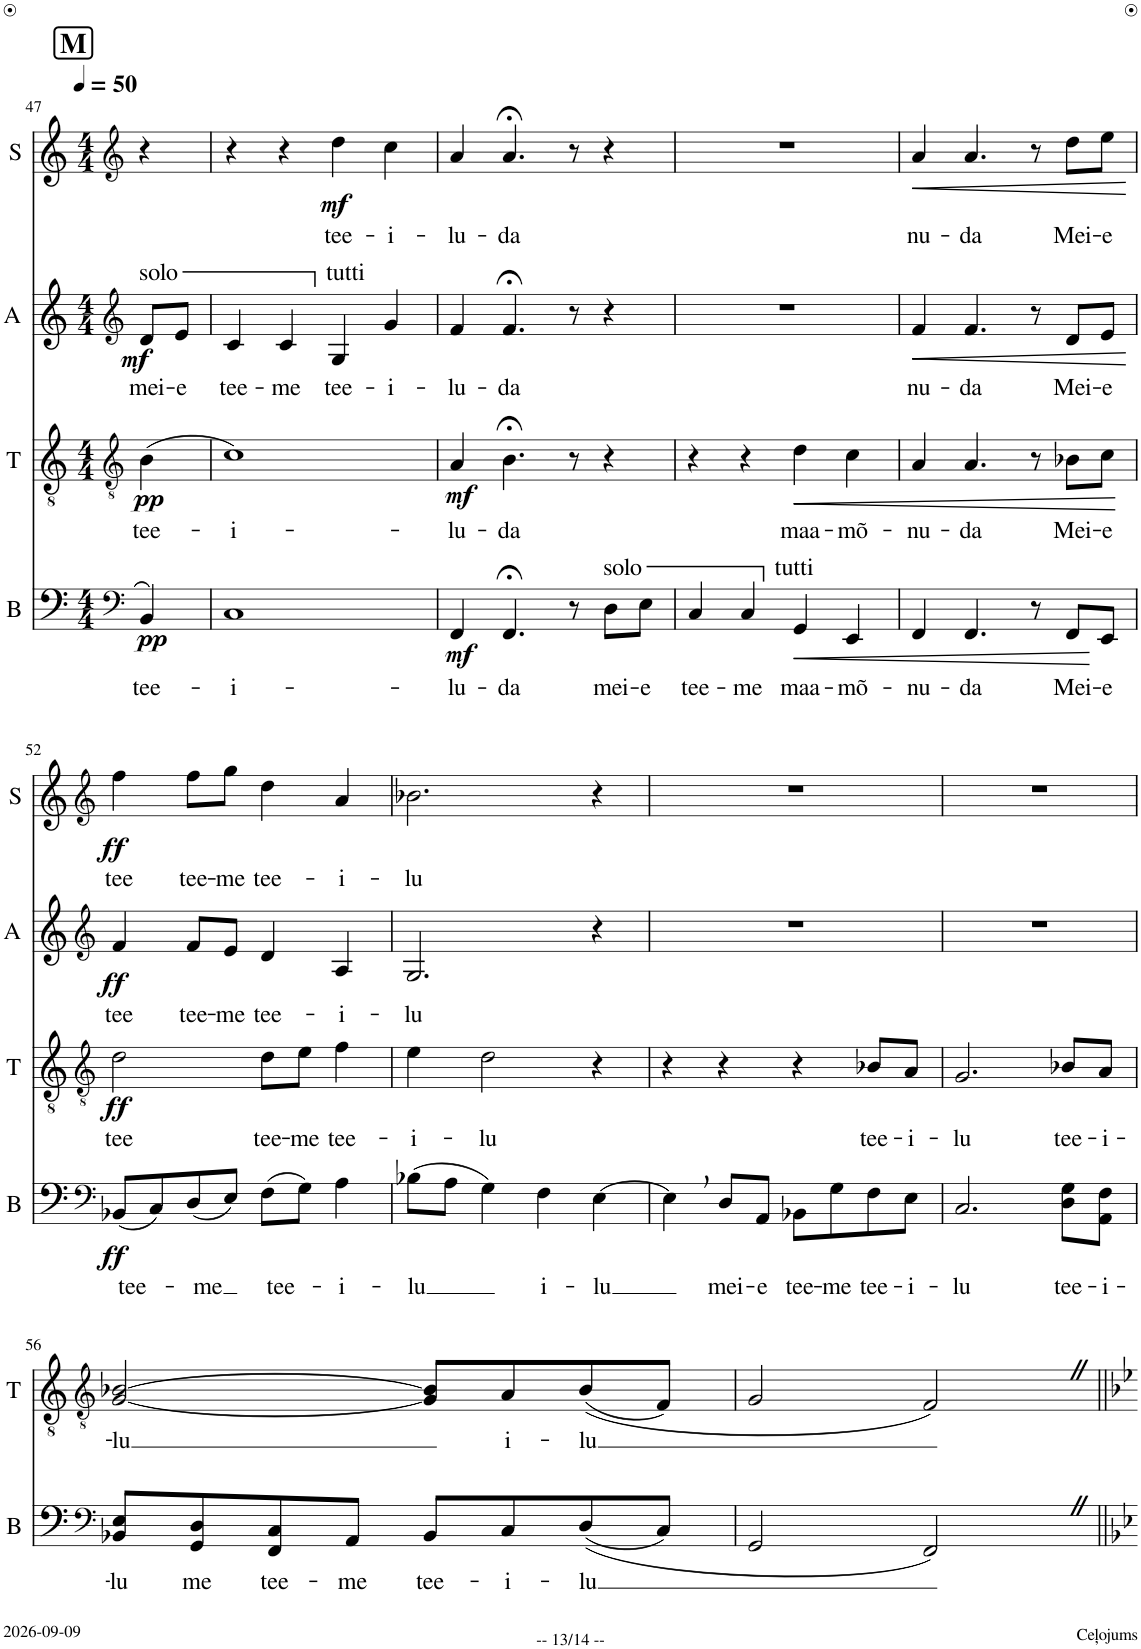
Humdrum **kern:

**kern	**text	**dynam	**kern	**text	**dynam	**kern	**text	**dynam	**kern	**text	**dynam
*part4	*part4	*part4	*part3	*part3	*part3	*part2	*part2	*part2	*part1	*part1	*part1
*staff4	*staff4	*staff4	*staff3	*staff3	*staff3	*staff2	*staff2	*staff2	*staff1	*staff1	*staff1
*I"B	*	*	*I"T	*	*	*I"A	*	*	*I"S	*	*
*I'B	*	*	*I'T	*	*	*I'A	*	*	*I'S	*	*
!!LO:PB:g=z
*clefF4	*	*	*clefGv2	*	*	*clefG2	*	*	*clefG2	*	*
*	*	*	*	*	*	*Trd1c2	*	*	*	*	*
*k[]	*	*	*k[]	*	*	*k[]	*	*	*k[]	*	*
*M4/4	*	*	*M4/4	*	*	*M4/4	*	*	*M4/4	*	*
*MM50	*	*	*MM50	*	*	*MM50	*	*	*MM50	*	*
!!LO:REH:place=s1:a:B:cj:fs=14:t=M
=47	=47	=47	=47	=47	=47	=47	=47	=47	=47	=47	=47
!	!	!	!	!	!	!LO:TX:a:t=solo	!	!	!	!	!
!	!LO:LY:b	!LO:DY:b	!	!LO:LY:b	!LO:DY:b	!	!LO:LY:b	!	!	!	!
4BB/	tee-	pp	(4B\	tee-	pp	8d/L	mei-	.	4r	.	.
!	!	!	!	!	!	!	!LO:LY:b	!	!	!	!
.	.	.	.	.	.	8e/J	-e	.	.	.	.
=48	=48	=48	=48	=48	=48	=48	=48	=48	=48	=48	=48
!	!LO:LY:b	!	!	!LO:LY:b	!	!	!LO:LY:b	!	!	!	!
1C	-i-	.	1c)	-i-	.	4c/	tee-	.	4r	.	.
!	!	!	!	!	!	!	!LO:LY:b	!	!	!	!
.	.	.	.	.	.	4c/	-me	.	4r	.	.
!	!	!	!	!	!	!LO:TX:a:t=tutti	!	!	!	!	!
!	!	!	!	!	!	!	!LO:LY:b	!LO:DY:b	!	!LO:LY:b	!LO:DY:b
.	.	.	.	.	.	4G/	tee-	mf	4dd\	tee-	mf
!	!	!	!	!	!	!	!LO:LY:b	!	!	!LO:LY:b	!
.	.	.	.	.	.	4g/	-i-	.	4cc\	-i-	.
=49	=49	=49	=49	=49	=49	=49	=49	=49	=49	=49	=49
!	!LO:LY:b	!LO:DY:b	!	!LO:LY:b	!LO:DY:b	!	!LO:LY:b	!	!	!LO:LY:b	!
4FF/	-lu-	mf	4A/	-lu-	mf	4f/	-lu-	.	4a/	-lu-	.
!	!LO:LY:b	!	!	!LO:LY:b	!	!	!LO:LY:b	!	!	!LO:LY:b	!
4.FF;</	-da	.	4.B;<\	-da	.	4.f;</	-da	.	4.a;</	-da	.
8r	.	.	8r	.	.	8r	.	.	8r	.	.
!LO:TX:a:t=solo	!	!	!	!	!	!	!	!	!	!	!
!	!LO:LY:b	!	!	!	!	!	!	!	!	!	!
8D\L	mei-	.	4r	.	.	4r	.	.	4r	.	.
!	!LO:LY:b	!	!	!	!	!	!	!	!	!	!
8E\J	-e	.	.	.	.	.	.	.	.	.	.
=50	=50	=50	=50	=50	=50	=50	=50	=50	=50	=50	=50
!	!LO:LY:b	!	!	!	!	!	!	!	!	!	!
4C/	tee-	.	4r	.	.	1r	.	.	1r	.	.
!	!LO:LY:b	!	!	!	!	!	!	!	!	!	!
4C/	-me	.	4r	.	.	.	.	.	.	.	.
!LO:TX:a:t=tutti	!	!	!	!	!	!	!	!	!	!	!
!	!LO:LY:b	!LO:HP:b	!	!LO:LY:b	!LO:HP:b	!	!	!	!	!	!
4GG/	maa-	<	4d\	maa-	<	.	.	.	.	.	.
!	!LO:LY:b	!	!	!LO:LY:b	!	!	!	!	!	!	!
4EE/	-mõ-	.	4c\	-mõ-	.	.	.	.	.	.	.
=51	=51	=51	=51	=51	=51	=51	=51	=51	=51	=51	=51
!	!LO:LY:b	!	!	!LO:LY:b	!	!	!LO:LY:b	!LO:HP:b	!	!LO:LY:b	!LO:HP:b
4FF/	-nu-	.	4A/	nu-	.	4f/	nu-	<	4a/	nu-	<
!	!LO:LY:b	!	!	!LO:LY:b	!	!	!LO:LY:b	!	!	!LO:LY:b	!
4.FF/	-da	.	4.A/	-da	.	4.f/	-da	.	4.a/	-da	.
8r	.	.	8r	.	.	8r	.	.	8r	.	.
!	!LO:LY:b	!	!	!LO:LY:b	!	!	!LO:LY:b	!	!	!LO:LY:b	!
8FF/L	Mei-	.	8B-X\L	Mei-	.	8d/L	Mei-	.	8dd\L	Mei-	.
!	!LO:LY:b	!	!	!LO:LY:b	!	!	!LO:LY:b	!	!	!LO:LY:b	!
8EE/J	-e	.	8c\J	-e	.	8e/J	-e	.	8ee\J	-e	.
.	.	[	.	.	[	.	.	[	.	.	[
!!LO:LB:g=z
=52	=52	=52	=52	=52	=52	=52	=52	=52	=52	=52	=52
*clefF4	*	*	*clefGv2	*	*	*clefG2	*	*	*clefG2	*	*
!	!LO:LY:b	!LO:DY:b	!	!LO:LY:b	!LO:DY:b	!	!LO:LY:b	!LO:DY:b	!	!LO:LY:b	!LO:DY:b
(8BB-X/L	tee-	ff	2d\	tee	ff	4f/	tee	ff	4ff\	tee	ff
8C/)	.	.	.	.	.	.	.	.	.	.	.
!	!LO:LY:b	!	!	!	!	!	!LO:LY:b	!	!	!LO:LY:b	!
(8D/	-me	.	.	.	.	8f/L	tee-	.	8ff\L	tee-	.
!	!	!	!	!	!	!	!LO:LY:b	!	!	!LO:LY:b	!
8E/J)	.	.	.	.	.	8e/J	-me	.	8gg\J	-me	.
!	!LO:LY:b	!	!	!LO:LY:b	!	!	!LO:LY:b	!	!	!LO:LY:b	!
(8F\L	tee-	.	8d\L	tee-	.	4d/	tee-	.	4dd\	tee-	.
!	!	!	!	!LO:LY:b	!	!	!	!	!	!	!
8G\J)	.	.	8e\J	-me	.	.	.	.	.	.	.
!	!LO:LY:b	!	!	!LO:LY:b	!	!	!LO:LY:b	!	!	!LO:LY:b	!
4A\	-i-	.	4f\	tee-	.	4A/	-i-	.	4a/	-i-	.
=53	=53	=53	=53	=53	=53	=53	=53	=53	=53	=53	=53
!	!LO:LY:b	!	!	!LO:LY:b	!	!	!LO:LY:b	!	!	!LO:LY:b	!
(8B-X\L	-lu	.	4e\	-i-	.	2.G/	lu	.	2.b-X\	-lu	.
8A\J	.	.	.	.	.	.	.	.	.	.	.
!	!	!	!	!LO:LY:b	!	!	!	!	!	!	!
4G\)	.	.	2d\	-lu	.	.	.	.	.	.	.
!	!LO:LY:b	!	!	!	!	!	!	!	!	!	!
4F\	i-	.	.	.	.	.	.	.	.	.	.
!	!LO:LY:b	!	!	!	!	!	!	!	!	!	!
[4E\	-lu	.	4r	.	.	4r	.	.	4r	.	.
=54	=54	=54	=54	=54	=54	=54	=54	=54	=54	=54	=54
4E,\]	.	.	4r	.	.	1r	.	.	1r	.	.
!	!LO:LY:b	!	!	!	!	!	!	!	!	!	!
8D/L	mei-	.	4r	.	.	.	.	.	.	.	.
!	!LO:LY:b	!	!	!	!	!	!	!	!	!	!
8AA/J	-e	.	.	.	.	.	.	.	.	.	.
!	!LO:LY:b	!	!	!	!	!	!	!	!	!	!
8BB-X\L	tee-	.	4r	.	.	.	.	.	.	.	.
!	!LO:LY:b	!	!	!	!	!	!	!	!	!	!
8G\	-me	.	.	.	.	.	.	.	.	.	.
!	!LO:LY:b	!	!	!LO:LY:b	!	!	!	!	!	!	!
8F\	tee-	.	8B-X/L	tee-	.	.	.	.	.	.	.
!	!LO:LY:b	!	!	!LO:LY:b	!	!	!	!	!	!	!
8E\J	-i-	.	8A/J	-i-	.	.	.	.	.	.	.
=55	=55	=55	=55	=55	=55	=55	=55	=55	=55	=55	=55
!	!LO:LY:b	!	!	!LO:LY:b	!	!	!	!	!	!	!
2.C/	-lu	.	2.G/	-lu	.	1r	.	.	1r	.	.
!	!LO:LY:b	!	!	!LO:LY:b	!	!	!	!	!	!	!
8D\ 8G\L	tee-	.	8B-X/L	tee-	.	.	.	.	.	.	.
!	!LO:LY:b	!	!	!LO:LY:b	!	!	!	!	!	!	!
8AA\ 8F\J	-i-	.	8A/J	-i-	.	.	.	.	.	.	.
!!LO:LB:g=z
=56	=56	=56	=56	=56	=56	=56	=56	=56	=56	=56	=56
*clefF4	*	*	*clefGv2	*	*	*clefG2	*	*	*clefG2	*	*
!	!LO:LY:b	!	!	!LO:LY:b	!	!	!	!	!	!	!
8BB-X/ 8E/L	-lu	.	[2G/ [2B-X/	-lu	.	1r	.	.	1r	.	.
!	!LO:LY:b	!	!	!	!	!	!	!	!	!	!
8GG/ 8D/	me	.	.	.	.	.	.	.	.	.	.
!	!LO:LY:b	!	!	!	!	!	!	!	!	!	!
8FF/ 8C/	tee-	.	.	.	.	.	.	.	.	.	.
!	!LO:LY:b	!	!	!	!	!	!	!	!	!	!
8AA/J	-me	.	.	.	.	.	.	.	.	.	.
!	!LO:LY:b	!	!	!	!	!	!	!	!	!	!
8BB-/L	tee-	.	8G/] 8B-/]L	.	.	.	.	.	.	.	.
!	!LO:LY:b	!	!	!LO:LY:b	!	!	!	!	!	!	!
8C/	-i-	.	8A/	i-	.	.	.	.	.	.	.
!	!LO:LY:b	!	!	!LO:LY:b	!	!	!	!	!	!	!
((8D/	-lu	.	((8B-/	-lu	.	.	.	.	.	.	.
8C/J)	.	.	8F/J)	.	.	.	.	.	.	.	.
=57	=57	=57	=57	=57	=57	=57	=57	=57	=57	=57	=57
2GG/	.	.	2G/	.	.	1r	.	.	1r	.	.
2FFZ/)	.	.	2FZ/)	.	.	.	.	.	.	.	.
=||	=||	=||	=||	=||	=||	=||	=||	=||	=||	=||	=||
*-	*-	*-	*-	*-	*-	*-	*-	*-	*-	*-	*-
